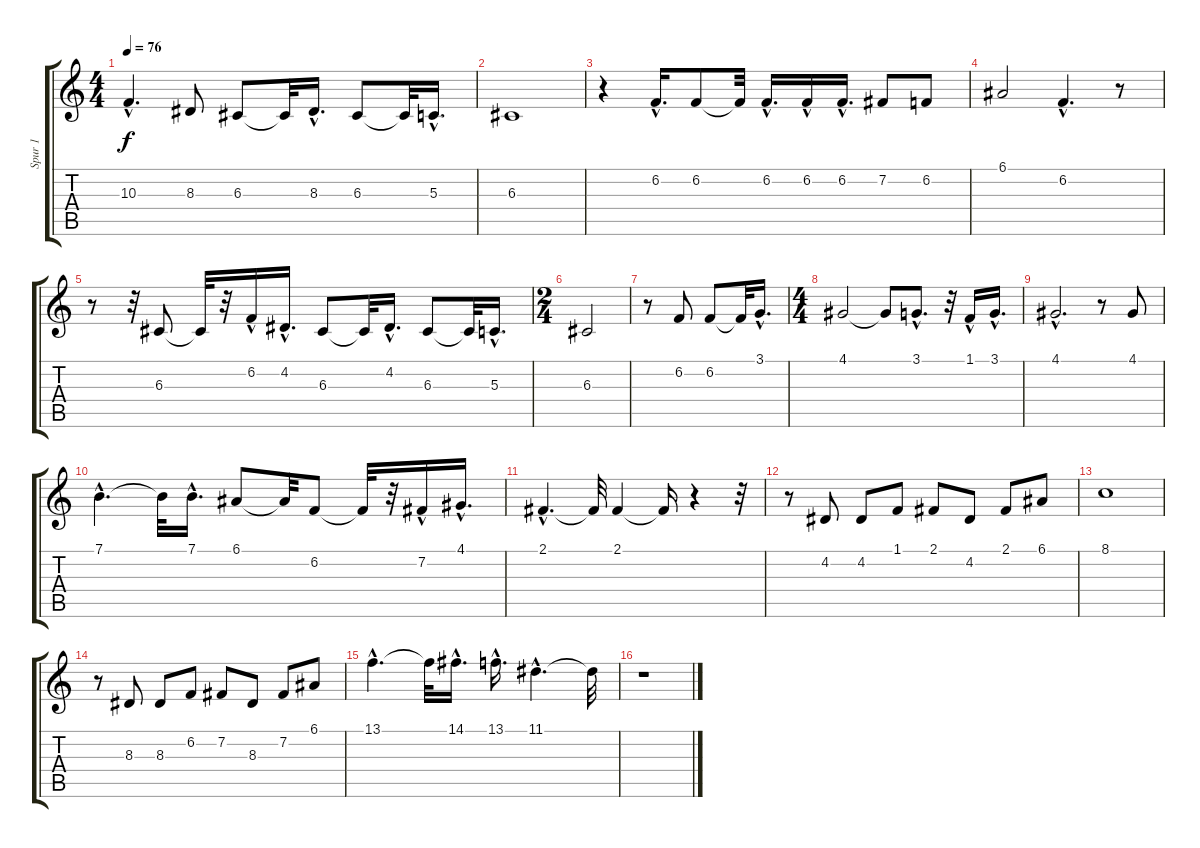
\track ("Spur 1" "Spur 1") {instrument panflute}
\staff {score tabs}
\tuning (E4 B3 G3 D3 A2 E2) {hide}
\ts (4 4)
\tempo 76
\clef g2
\ks c
10.3{hac}.4{d dy f} 8.3.8 6.3.8 6.3{t}.32 8.3{hac}.16{d} 6.3.8 6.3{t}.32 5.3{hac}.16{d} |
6.3.1 |
r.4 6.2{hac}.16{d} 6.2.8 6.2{t}.32 6.2{hac}.16{d} 6.2{hac}.16 6.2{hac}.16{d} 7.2.8 6.2.8 |
6.1.2 6.2{hac}.4{d} r.8 |
r.8 r.32 6.3.8 6.3{t}.32 r.32 6.2{hac}.16 4.2{hac}.16{d} 6.3.8 6.3{t}.32 4.2{hac}.16{d} 6.3.8 6.3{t}.32 5.3{hac}.16{d} |
\ts (2 4)
6.3.2 |
r.8 6.2.8 6.2.8 6.2{t}.32 3.1{hac}.16{d} |
\ts (4 4)
4.1.2 4.1{t}.8 3.1{hac}.8{d} r.32 1.1{hac}.16 3.1{hac}.16{d} |
4.1{hac}.2{d} r.8 4.1.8 |
7.1{hac}.4{d} 7.1{t}.32 7.1{hac}.16{d} 6.1.8 6.1{t}.32 6.2.8 6.2{t}.32 r.32 7.2{hac}.16 4.1{hac}.16{d} |
2.1{hac}.4{d} 2.1{t}.32 2.1.4 2.1{t}.16 r.4 r.32 |
r.8 4.2.8 4.2.8 1.1.8 2.1.8 4.2.8 2.1.8 6.1.8 |
8.1.1 |
r.8 8.3.8 8.3.8 6.2.8 7.2.8 8.3.8 7.2.8 6.1.8 |
13.1{hac}.4{d} 13.1{t}.32 14.1{hac}.16{d} 13.1{hac}.16{d} 11.1{hac}.4{d} 11.1{t}.32 |
r.1
